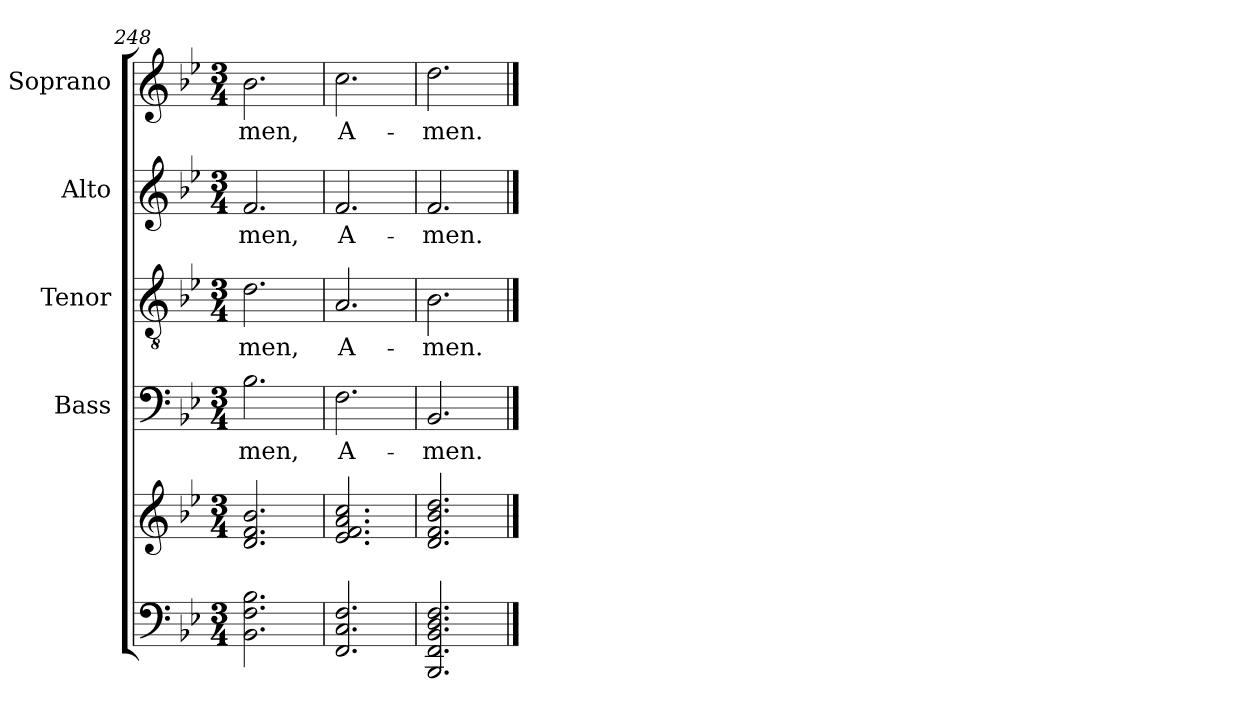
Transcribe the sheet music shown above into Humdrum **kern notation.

**kern	**kern	**kern	**text	**kern	**text	**kern	**text	**kern	**text
*part6	*part5	*part4	*part4	*part3	*part3	*part2	*part2	*part1	*part1
*staff6	*staff5	*staff4	*staff4	*staff3	*staff3	*staff2	*staff2	*staff1	*staff1
*	*	*I"Bass	*	*I"Tenor	*	*I"Alto	*	*I"Soprano	*
*	*	*I'B	*	*I'T	*	*I'A	*	*I'S	*
*clefF4	*clefG2	*clefF4	*	*clefGv2	*	*clefG2	*	*clefG2	*
*k[b-e-]	*k[b-e-]	*k[b-e-]	*	*k[b-e-]	*	*k[b-e-]	*	*k[b-e-]	*
*B-:	*B-:	*B-:	*	*B-:	*	*B-:	*	*B-:	*
*M3/4	*M3/4	*M3/4	*	*M3/4	*	*M3/4	*	*M3/4	*
=248	=248	=248	=248	=248	=248	=248	=248	=248	=248
!	!	!	!LO:LY:b	!	!LO:LY:b	!	!LO:LY:b	!	!LO:LY:b
2.BB-\ 2.F\ 2.B-\	2.d/ 2.f/ 2.b-/	2.B-\	-men,	2.d\	-men,	2.f/	-men,	2.b-\	-men,
=249	=249	=249	=249	=249	=249	=249	=249	=249	=249
!	!	!	!LO:LY:b	!	!LO:LY:b	!	!LO:LY:b	!	!LO:LY:b
2.FF/ 2.C/ 2.F/	2.e-/ 2.f/ 2.a/ 2.cc/	2.F\	A-	2.A/	A-	2.f/	A-	2.cc\	A-
=250	=250	=250	=250	=250	=250	=250	=250	=250	=250
!	!	!	!LO:LY:b	!	!LO:LY:b	!	!LO:LY:b	!	!LO:LY:b
2.BBB-/ 2.FF/ 2.BB-/ 2.D/ 2.F/	2.d/ 2.f/ 2.b-/ 2.dd/	2.BB-/	-men.	2.B-\	-men.	2.f/	-men.	2.dd\	-men.
==	==	==	==	==	==	==	==	==	==
*-	*-	*-	*-	*-	*-	*-	*-	*-	*-
